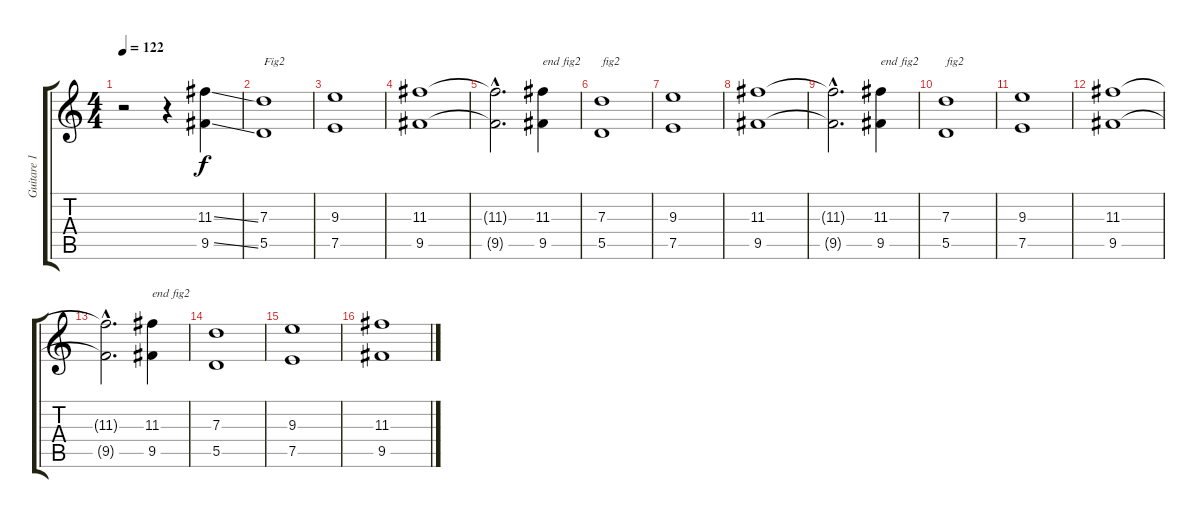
\track ("Guitare 1" "Guitare 1") {instrument acousticguitarsteel}
\staff {score tabs}
\tuning (E4 B3 G3 D3 A2 E2) {hide}
\ts (4 4)
\tempo 122
\clef g2
\ks c
r.2{dy f} r.4 (11.3{ss} 9.5{ss}).4 |
(7.3 5.5).1{txt "Fig2"} |
(9.3 7.5).1 |
(11.3 9.5).1 |
(11.3{hac t} 9.5{hac t}).2{d} (11.3 9.5).4{txt "end fig2"} |
(7.3 5.5).1{txt "fig2"} |
(9.3 7.5).1 |
(11.3 9.5).1 |
(11.3{hac t} 9.5{hac t}).2{d} (11.3 9.5).4{txt "end fig2"} |
(7.3 5.5).1{txt "fig2"} |
(9.3 7.5).1 |
(11.3 9.5).1 |
(11.3{hac t} 9.5{hac t}).2{d} (11.3 9.5).4{txt "end fig2"} |
(7.3 5.5).1 |
(9.3 7.5).1 |
(11.3 9.5).1
